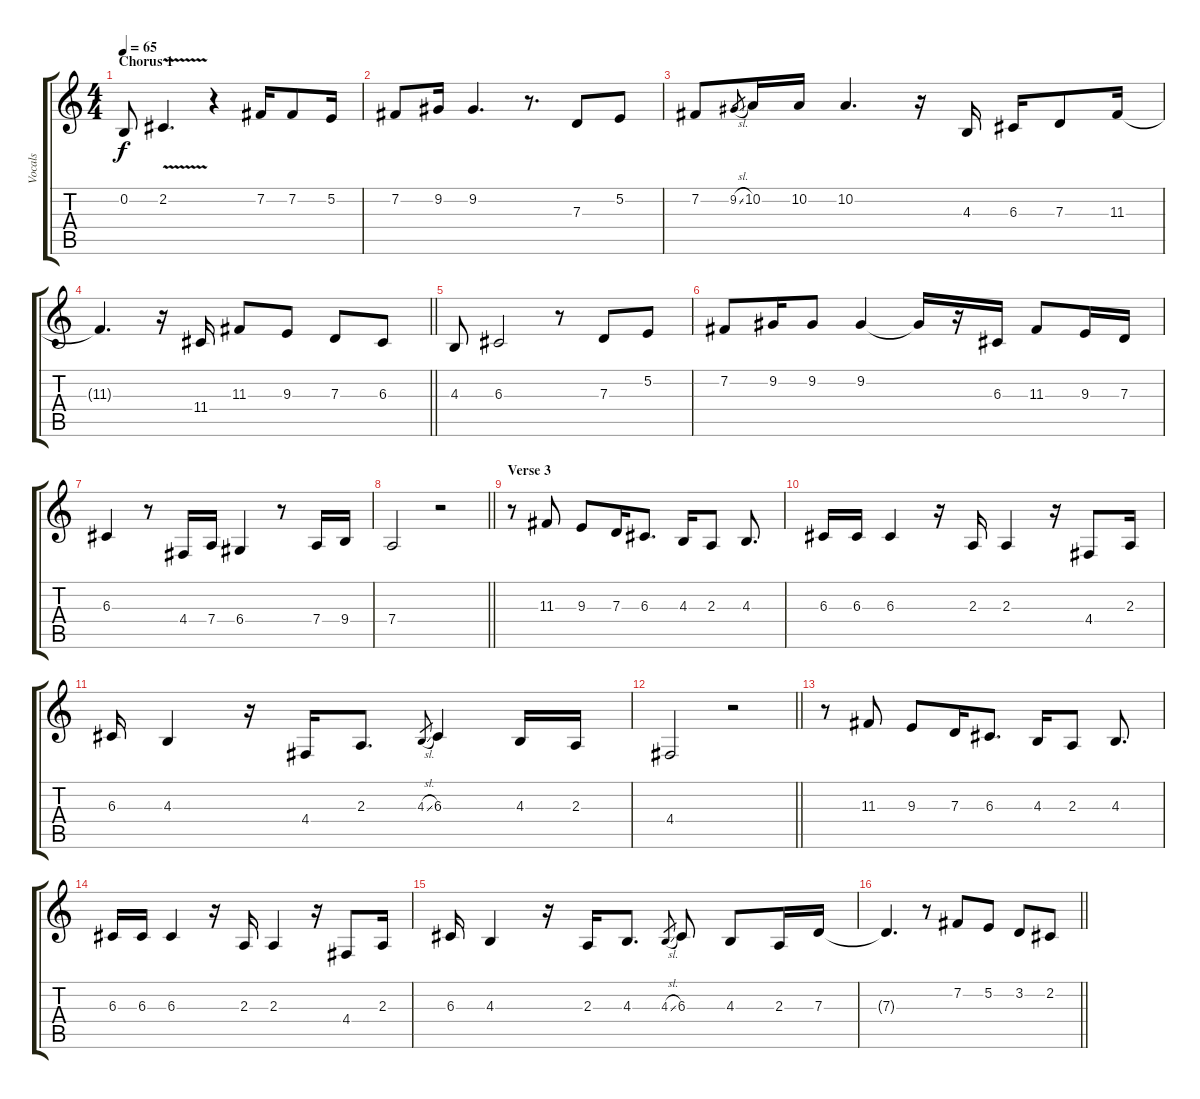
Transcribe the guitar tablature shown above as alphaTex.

\track ("Vocals" "Vocals") {instrument lead6voice}
\staff {score tabs}
\tuning (E4 B3 G3 D3 A2 E2) {hide}
\ts (4 4)
\section ("" "Chorus 1")
\tempo 65
\clef g2
\ks c
0.2.8{dy f} 2.2{v}.4{d} r.4 7.2.16 7.2.8 5.2.16 |
7.2.8 9.2.16 9.2.4{d} r.8{d} 7.3.8 5.2.8 |
7.2.8 9.2{sl}.8{gr} 10.2.16 10.2.16 10.2.4{d} r.16 4.3.16 6.3.16 7.3.8 11.3.16 |
\barLineRight lightlight
11.3{t}.4{d} r.16 11.4.16 11.3.8 9.3.8 7.3.8 6.3.8 |
4.3.8 6.3.2 r.8 7.3.8 5.2.8 |
7.2.8 9.2.16 9.2.8 9.2.4 9.2{t}.16 r.16 6.3.16 11.3.8 9.3.16 7.3.16 |
6.3.4 r.8 4.4.16 7.4.16 6.4.4 r.8 7.4.16 9.4.16 |
\barLineRight lightlight
7.4.2 r.2 |
\section ("" "Verse 3")
r.8 11.3.8 9.3.8 7.3.16 6.3.8{d} 4.3.16 2.3.8 4.3.8{d} |
6.3.16 6.3.16 6.3.4 r.16 2.3.16 2.3.4 r.16 4.4.8 2.3.16 |
6.3.16 4.3.4 r.16 4.4.16 2.3.8{d} 4.3{sl}.8{gr} 6.3.4 4.3.16 2.3.16 |
\barLineRight lightlight
4.4.2 r.2 |
r.8 11.3.8 9.3.8 7.3.16 6.3.8{d} 4.3.16 2.3.8 4.3.8{d} |
6.3.16 6.3.16 6.3.4 r.16 2.3.16 2.3.4 r.16 4.4.8 2.3.16 |
6.3.16 4.3.4 r.16 2.3.16 4.3.8{d} 4.3{sl}.8{gr} 6.3.8 4.3.8 2.3.16 7.3.16 |
\barLineRight lightlight
7.3{t}.4{d} r.8 7.2.8 5.2.8 3.2.8 2.2.8
